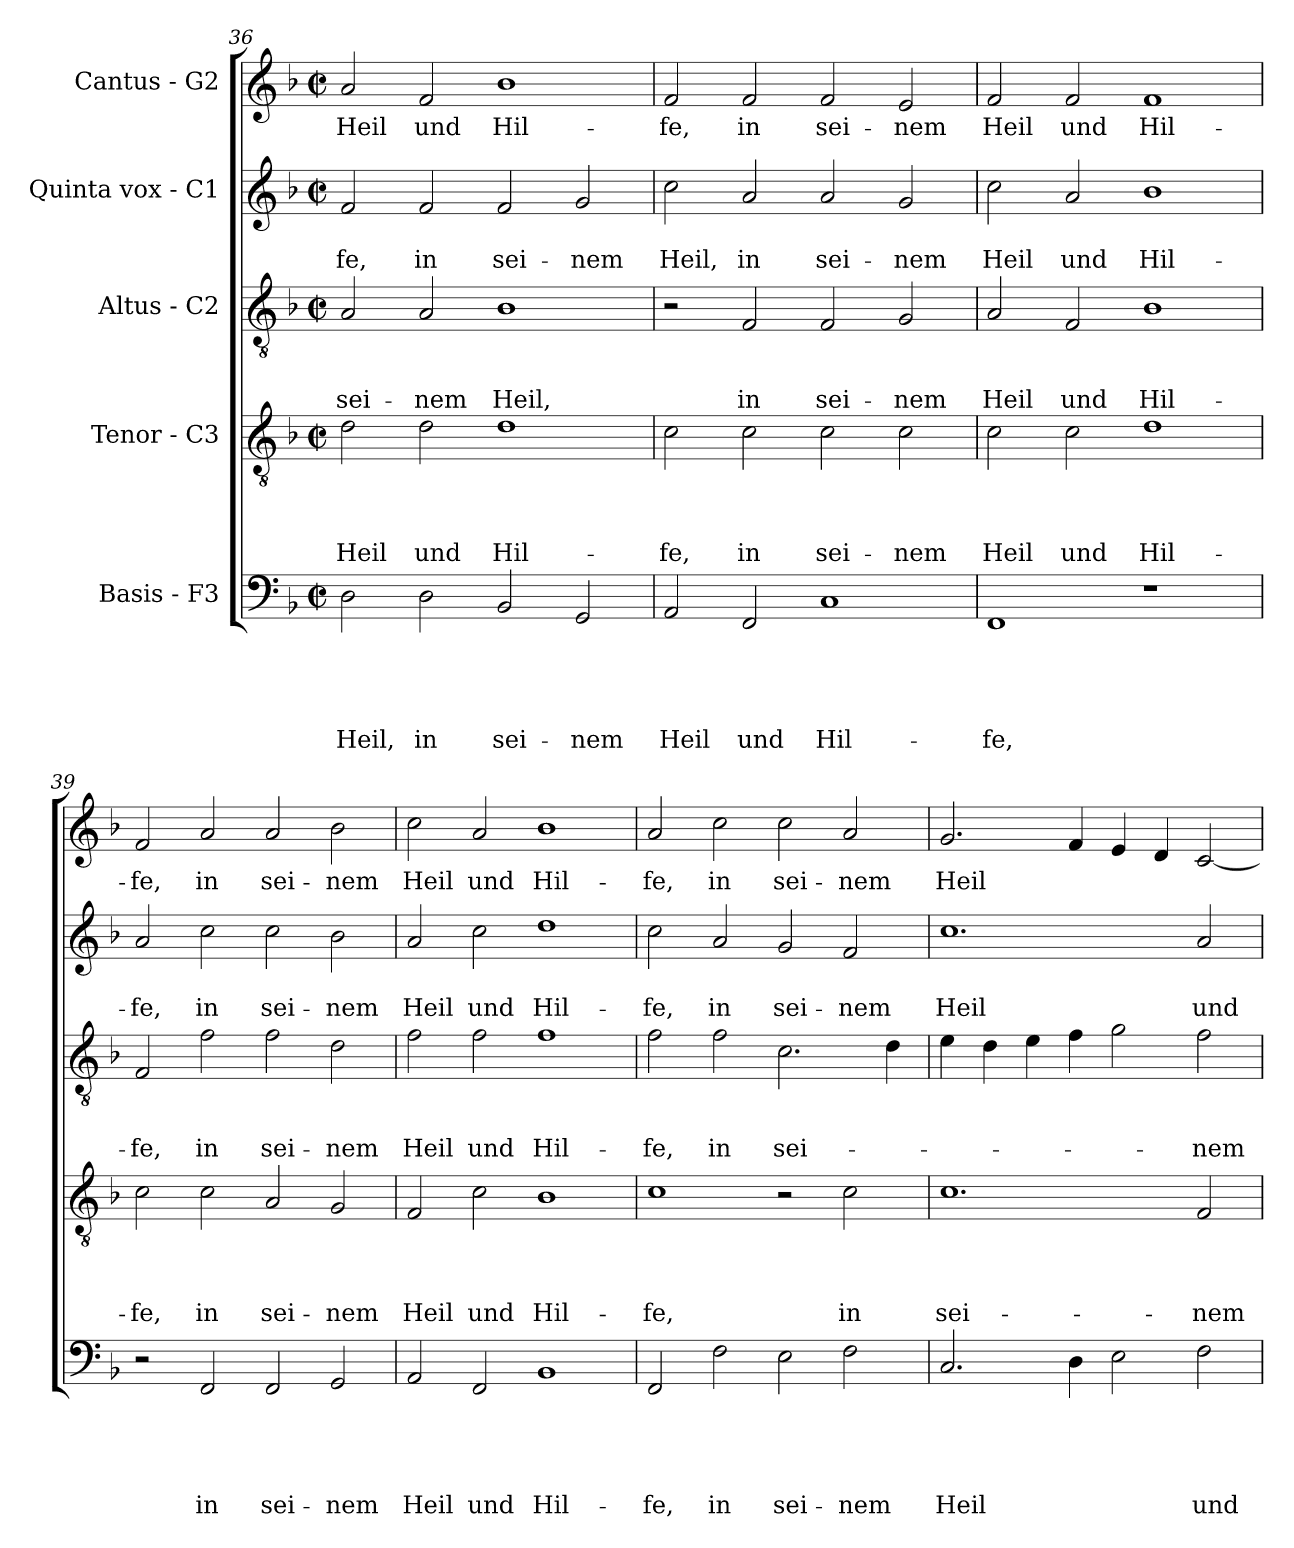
**kern	**text	**text	**text	**text	**text	**kern	**text	**text	**text	**text	**kern	**text	**text	**text	**kern	**text	**text	**kern	**text
*part5	*part5	*part5	*part5	*part5	*part5	*part4	*part4	*part4	*part4	*part4	*part3	*part3	*part3	*part3	*part2	*part2	*part2	*part1	*part1
*staff5	*staff5	*staff5	*staff5	*staff5	*staff5	*staff4	*staff4	*staff4	*staff4	*staff4	*staff3	*staff3	*staff3	*staff3	*staff2	*staff2	*staff2	*staff1	*staff1
*I"Basis - F3	*	*	*	*	*	*I"Tenor - C3	*	*	*	*	*I"Altus - C2	*	*	*	*I"Quinta vox - C1	*	*	*I"Cantus - G2	*
*clefF4	*	*	*	*	*	*clefGv2	*	*	*	*	*clefGv2	*	*	*	*clefG2	*	*	*clefG2	*
*k[b-]	*	*	*	*	*	*k[b-]	*	*	*	*	*k[b-]	*	*	*	*k[b-]	*	*	*k[b-]	*
*F:	*	*	*	*	*	*F:	*	*	*	*	*F:	*	*	*	*F:	*	*	*F:	*
*M2/2	*	*	*	*	*	*M2/2	*	*	*	*	*M2/2	*	*	*	*M2/2	*	*	*M2/2	*
*met(c|)	*	*	*	*	*	*met(c|)	*	*	*	*	*met(c|)	*	*	*	*met(c|)	*	*	*met(c|)	*
=36	=36	=36	=36	=36	=36	=36	=36	=36	=36	=36	=36	=36	=36	=36	=36	=36	=36	=36	=36
!	!	!	!	!	!LO:LY:b	!	!	!	!	!LO:LY:b	!	!	!	!LO:LY:b	!	!	!LO:LY:b	!	!LO:LY:b
2D\	.	.	.	.	Heil,	2d\	.	.	.	Heil	2A/	.	.	sei-	2f/	.	-fe,	2a/	Heil
!	!	!	!	!	!LO:LY:b	!	!	!	!	!LO:LY:b	!	!	!	!LO:LY:b	!	!	!LO:LY:b	!	!LO:LY:b
2D\	.	.	.	.	in	2d\	.	.	.	und	2A/	.	.	-nem	2f/	.	in	2f/	und
!	!	!	!	!	!LO:LY:b	!	!	!	!	!LO:LY:b	!	!	!	!LO:LY:b	!	!	!LO:LY:b	!	!LO:LY:b
2BB-/	.	.	.	.	sei-	1d	.	.	.	Hil-	1B-	.	.	Heil,	2f/	.	sei-	1b-	Hil-
!	!	!	!	!	!LO:LY:b	!	!	!	!	!	!	!	!	!	!	!	!LO:LY:b	!	!
2GG/	.	.	.	.	-nem	.	.	.	.	.	.	.	.	.	2g/	.	-nem	.	.
=37	=37	=37	=37	=37	=37	=37	=37	=37	=37	=37	=37	=37	=37	=37	=37	=37	=37	=37	=37
!	!	!	!	!	!LO:LY:b	!	!	!	!	!LO:LY:b	!	!	!	!	!	!	!LO:LY:b	!	!LO:LY:b
2AA/	.	.	.	.	Heil	2c\	.	.	.	-fe,	2r	.	.	.	2cc\	.	Heil,	2f/	-fe,
!	!	!	!	!	!LO:LY:b	!	!	!	!	!LO:LY:b	!	!	!	!LO:LY:b	!	!	!LO:LY:b	!	!LO:LY:b
2FF/	.	.	.	.	und	2c\	.	.	.	in	2F/	.	.	in	2a/	.	in	2f/	in
!	!	!	!	!	!LO:LY:b	!	!	!	!	!LO:LY:b	!	!	!	!LO:LY:b	!	!	!LO:LY:b	!	!LO:LY:b
1C	.	.	.	.	Hil-	2c\	.	.	.	sei-	2F/	.	.	sei-	2a/	.	sei-	2f/	sei-
!	!	!	!	!	!	!	!	!	!	!LO:LY:b	!	!	!	!LO:LY:b	!	!	!LO:LY:b	!	!LO:LY:b
.	.	.	.	.	.	2c\	.	.	.	-nem	2G/	.	.	-nem	2g/	.	-nem	2e/	-nem
=38	=38	=38	=38	=38	=38	=38	=38	=38	=38	=38	=38	=38	=38	=38	=38	=38	=38	=38	=38
!	!	!	!	!	!LO:LY:b	!	!	!	!	!LO:LY:b	!	!	!	!LO:LY:b	!	!	!LO:LY:b	!	!LO:LY:b
1FF	.	.	.	.	-fe,	2c\	.	.	.	Heil	2A/	.	.	Heil	2cc\	.	Heil	2f/	Heil
!	!	!	!	!	!	!	!	!	!	!LO:LY:b	!	!	!	!LO:LY:b	!	!	!LO:LY:b	!	!LO:LY:b
.	.	.	.	.	.	2c\	.	.	.	und	2F/	.	.	und	2a/	.	und	2f/	und
!	!	!	!	!	!	!	!	!	!	!LO:LY:b	!	!	!	!LO:LY:b	!	!	!LO:LY:b	!	!LO:LY:b
1r	.	.	.	.	.	1d	.	.	.	Hil-	1B-	.	.	Hil-	1b-	.	Hil-	1f	Hil-
!!LO:LB:g=z
=39	=39	=39	=39	=39	=39	=39	=39	=39	=39	=39	=39	=39	=39	=39	=39	=39	=39	=39	=39
!	!	!	!	!	!	!	!	!	!	!LO:LY:b	!	!	!	!LO:LY:b	!	!	!LO:LY:b	!	!LO:LY:b
2r	.	.	.	.	.	2c\	.	.	.	-fe,	2F/	.	.	-fe,	2a/	.	-fe,	2f/	-fe,
!	!	!	!	!	!LO:LY:b	!	!	!	!	!LO:LY:b	!	!	!	!LO:LY:b	!	!	!LO:LY:b	!	!LO:LY:b
2FF/	.	.	.	.	in	2c\	.	.	.	in	2f\	.	.	in	2cc\	.	in	2a/	in
!	!	!	!	!	!LO:LY:b	!	!	!	!	!LO:LY:b	!	!	!	!LO:LY:b	!	!	!LO:LY:b	!	!LO:LY:b
2FF/	.	.	.	.	sei-	2A/	.	.	.	sei-	2f\	.	.	sei-	2cc\	.	sei-	2a/	sei-
!	!	!	!	!	!LO:LY:b	!	!	!	!	!LO:LY:b	!	!	!	!LO:LY:b	!	!	!LO:LY:b	!	!LO:LY:b
2GG/	.	.	.	.	-nem	2G/	.	.	.	-nem	2d\	.	.	-nem	2b-\	.	-nem	2b-\	-nem
=40	=40	=40	=40	=40	=40	=40	=40	=40	=40	=40	=40	=40	=40	=40	=40	=40	=40	=40	=40
!	!	!	!	!	!LO:LY:b	!	!	!	!	!LO:LY:b	!	!	!	!LO:LY:b	!	!	!LO:LY:b	!	!LO:LY:b
2AA/	.	.	.	.	Heil	2F/	.	.	.	Heil	2f\	.	.	Heil	2a/	.	Heil	2cc\	Heil
!	!	!	!	!	!LO:LY:b	!	!	!	!	!LO:LY:b	!	!	!	!LO:LY:b	!	!	!LO:LY:b	!	!LO:LY:b
2FF/	.	.	.	.	und	2c\	.	.	.	und	2f\	.	.	und	2cc\	.	und	2a/	und
!	!	!	!	!	!LO:LY:b	!	!	!	!	!LO:LY:b	!	!	!	!LO:LY:b	!	!	!LO:LY:b	!	!LO:LY:b
1BB-	.	.	.	.	Hil-	1B-	.	.	.	Hil-	1f	.	.	Hil-	1dd	.	Hil-	1b-	Hil-
=41	=41	=41	=41	=41	=41	=41	=41	=41	=41	=41	=41	=41	=41	=41	=41	=41	=41	=41	=41
!	!	!	!	!	!LO:LY:b	!	!	!	!	!LO:LY:b	!	!	!	!LO:LY:b	!	!	!LO:LY:b	!	!LO:LY:b
2FF/	.	.	.	.	-fe,	1c	.	.	.	-fe,	2f\	.	.	-fe,	2cc\	.	-fe,	2a/	-fe,
!	!	!	!	!	!LO:LY:b	!	!	!	!	!	!	!	!	!LO:LY:b	!	!	!LO:LY:b	!	!LO:LY:b
2F\	.	.	.	.	in	.	.	.	.	.	2f\	.	.	in	2a/	.	in	2cc\	in
!	!	!	!	!	!LO:LY:b	!	!	!	!	!	!	!	!	!LO:LY:b	!	!	!LO:LY:b	!	!LO:LY:b
2E\	.	.	.	.	sei-	2r	.	.	.	.	2.c\	.	.	sei-	2g/	.	sei-	2cc\	sei-
!	!	!	!	!	!LO:LY:b	!	!	!	!	!LO:LY:b	!	!	!	!	!	!	!LO:LY:b	!	!LO:LY:b
2F\	.	.	.	.	-nem	2c\	.	.	.	in	.	.	.	.	2f/	.	-nem	2a/	-nem
.	.	.	.	.	.	.	.	.	.	.	4d\	.	.	.	.	.	.	.	.
=42	=42	=42	=42	=42	=42	=42	=42	=42	=42	=42	=42	=42	=42	=42	=42	=42	=42	=42	=42
!	!	!	!	!	!LO:LY:b	!	!	!	!	!LO:LY:b	!	!	!	!	!	!	!LO:LY:b	!	!LO:LY:b
2.C/	.	.	.	.	Heil	1.c	.	.	.	sei-	4e\	.	.	.	1.cc	.	Heil	2.g/	Heil
.	.	.	.	.	.	.	.	.	.	.	4d\	.	.	.	.	.	.	.	.
.	.	.	.	.	.	.	.	.	.	.	4e\	.	.	.	.	.	.	.	.
4D\	.	.	.	.	.	.	.	.	.	.	4f\	.	.	.	.	.	.	4f/	.
2E\	.	.	.	.	.	.	.	.	.	.	2g\	.	.	.	.	.	.	4e/	.
.	.	.	.	.	.	.	.	.	.	.	.	.	.	.	.	.	.	4d/	.
!	!	!	!	!	!LO:LY:b	!	!	!	!	!LO:LY:b	!	!	!	!LO:LY:b	!	!	!LO:LY:b	!	!
2F\	.	.	.	.	und	2F/	.	.	.	-nem	2f\	.	.	-nem	2a/	.	und	[2c/	.
=	=	=	=	=	=	=	=	=	=	=	=	=	=	=	=	=	=	=	=
*-	*-	*-	*-	*-	*-	*-	*-	*-	*-	*-	*-	*-	*-	*-	*-	*-	*-	*-	*-
